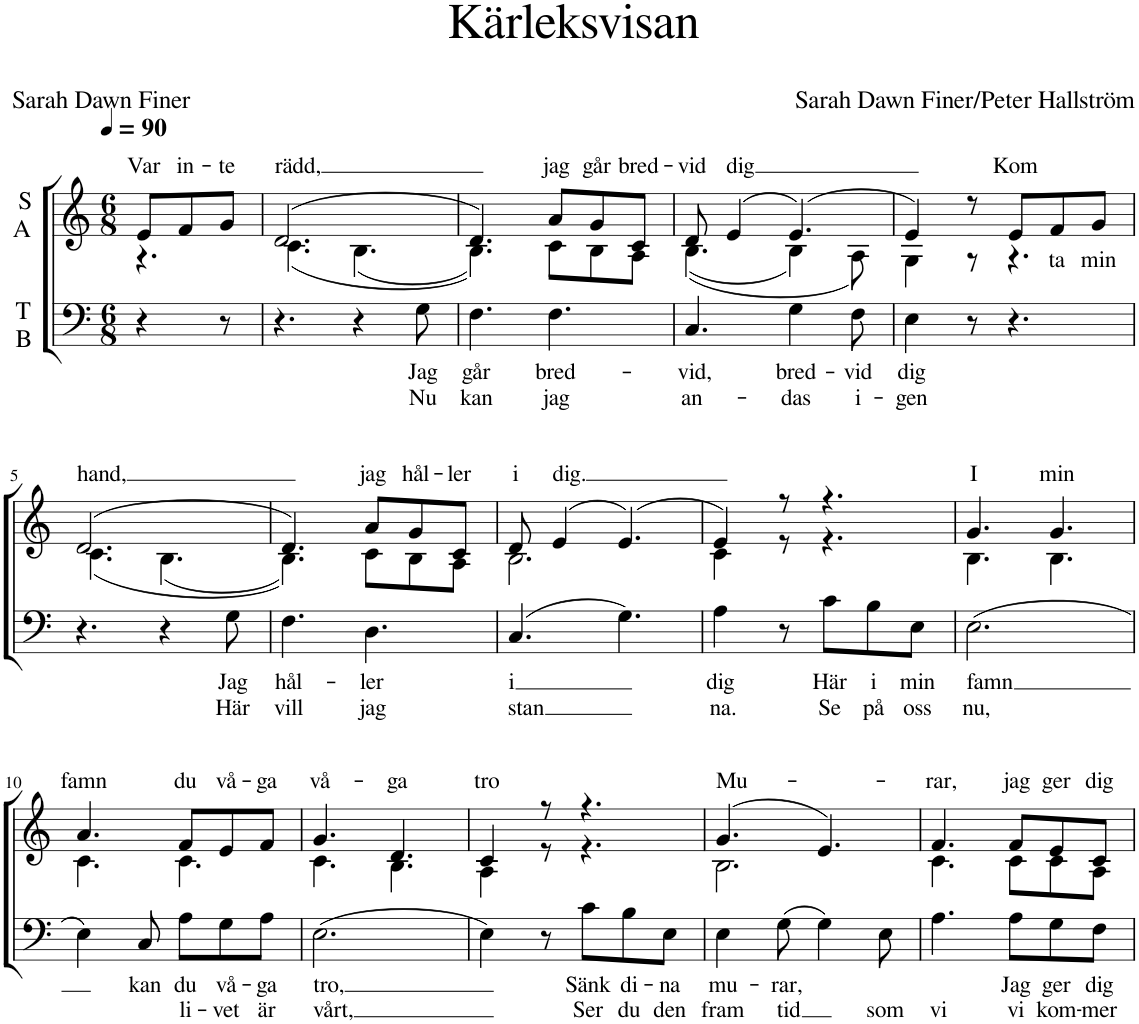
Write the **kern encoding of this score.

**kern	**text	**text	**kern	**text
*part2	*part2	*part2	*part1	*part1
*staff2	*staff2	*staff2	*staff1	*staff1
*I"T B	*	*	*I"S A	*
*clefF4	*	*	*clefG2	*
*k[]	*	*	*k[]	*
*M6/8	*	*	*M6/8	*
*MM90	*	*	*MM90	*
=	=	=	=	=
!	!	!	!	!LO:LY:a
*	*	*	*^	*
4r	.	.	8e/L	4.r	Var
!	!	!	!	!	!LO:LY:a
.	.	.	8f/	.	in-
!	!	!	!	!	!LO:LY:a
8r	.	.	8g/J	.	-te
=1	=1	=1	=1	=1	=1
!	!	!	!	!	!LO:LY:a
4.r	.	.	(2.d/	(4.c\	rädd,
4r	.	.	.	(4.B\	.
!	!LO:LY:b	!LO:LY:b	!	!	!
8G\	Jag	Nu	.	.	.
=2	=2	=2	=2	=2	=2
!	!LO:LY:b	!LO:LY:b	!	!	!
4.F\	går	kan	4.d/)	4.B\))	.
!	!LO:LY:b	!LO:LY:b	!	!	!LO:LY:a
4.F\	bred-	jag	8a/L	8c\L	jag
!	!	!	!	!	!LO:LY:a
.	.	.	8g/	8B\	går
!	!	!	!	!	!LO:LY:a
.	.	.	8c/J	8A\J	bred-
=3	=3	=3	=3	=3	=3
!	!LO:LY:b	!LO:LY:b	!	!	!LO:LY:a
4.C/	-vid,	an-	8d/	((4.B\	-vid
!	!	!	!	!	!LO:LY:a
.	.	.	(4e/	.	dig
!	!LO:LY:b	!LO:LY:b	!	!	!
4G\	bred-	-das	(4.e/)	4B\)	.
!	!LO:LY:b	!LO:LY:b	!	!	!
8F\	-vid	i-	.	8A\)	.
=4	=4	=4	=4	=4	=4
!	!LO:LY:b	!LO:LY:b	!	!	!
4E\	dig	-gen	4e/)	4G\	.
8r	.	.	8r	8r	.
!	!	!	!	!	!LO:LY:a
4.r	.	.	8e/L	4.r	Kom
!	!	!	!	!	!LO:LY:b
.	.	.	8f/	.	ta
!	!	!	!	!	!LO:LY:b
.	.	.	8g/J	.	min
!!LO:LB:g=z	!!
=5	=5	=5	=5	=5	=5
!	!	!	!	!	!LO:LY:a
4.r	.	.	(2.d/	(4.c\	hand,
4r	.	.	.	(4.B\	.
!	!LO:LY:b	!LO:LY:b	!	!	!
8G\	Jag	Här	.	.	.
=6	=6	=6	=6	=6	=6
!	!LO:LY:b	!LO:LY:b	!	!	!
4.F\	hål-	vill	4.d/)	4.B\))	.
!	!LO:LY:b	!LO:LY:b	!	!	!LO:LY:a
4.D\	-ler	jag	8a/L	8c\L	jag
!	!	!	!	!	!LO:LY:a
.	.	.	8g/	8B\	hål-
!	!	!	!	!	!LO:LY:a
.	.	.	8c/J	8A\J	-ler
=7	=7	=7	=7	=7	=7
!	!LO:LY:b	!LO:LY:b	!	!	!LO:LY:a
(4.C/	i	stan	8d/	2.B\	i
!	!	!	!	!	!LO:LY:a
.	.	.	(4e/	.	dig.
4.G\)	.	.	(4.e/)	.	.
=8	=8	=8	=8	=8	=8
!	!LO:LY:b	!LO:LY:b	!	!	!
4A\	dig	na.	4e/)	4c\	.
8r	.	.	8r	8r	.
!	!LO:LY:b	!LO:LY:b	!	!	!
8c\L	Här	Se	4.r	4.r	.
!	!LO:LY:b	!LO:LY:b	!	!	!
8B\	i	på	.	.	.
!	!LO:LY:b	!LO:LY:b	!	!	!
8E\J	min	oss	.	.	.
=9	=9	=9	=9	=9	=9
!	!LO:LY:b	!LO:LY:b	!	!	!LO:LY:a
(2.E\	famn	nu,	4.g/	4.B\	I
!	!	!	!	!	!LO:LY:a
.	.	.	4.g/	4.B\	min
!!LO:LB:g=z	!!
=10	=10	=10	=10	=10	=10
!	!	!	!	!	!LO:LY:a
4E\)	.	.	4.a/	4.c\	famn
!	!LO:LY:b	!	!	!	!
8C/	kan	.	.	.	.
!	!LO:LY:b	!LO:LY:b	!	!	!LO:LY:a
8A\L	du	li-	8f/L	4.c\	du
!	!LO:LY:b	!LO:LY:b	!	!	!LO:LY:a
8G\	vå-	-vet	8e/	.	vå-
!	!LO:LY:b	!LO:LY:b	!	!	!LO:LY:a
8A\J	-ga	är	8f/J	.	-ga
=11	=11	=11	=11	=11	=11
!	!LO:LY:b	!LO:LY:b	!	!	!LO:LY:a
(2.E\	tro,	vårt,	4.g/	4.c\	vå-
!	!	!	!	!	!LO:LY:a
.	.	.	4.d/	4.B\	-ga
=12	=12	=12	=12	=12	=12
!	!	!	!	!	!LO:LY:a
4E\)	.	.	4c/	4A\	tro
8r	.	.	8r	8r	.
!	!LO:LY:b	!LO:LY:b	!	!	!
8c\L	Sänk	Ser	4.r	4.r	.
!	!LO:LY:b	!LO:LY:b	!	!	!
8B\	di-	du	.	.	.
!	!LO:LY:b	!LO:LY:b	!	!	!
8E\J	-na	den	.	.	.
=13	=13	=13	=13	=13	=13
!	!LO:LY:b	!LO:LY:b	!	!	!LO:LY:a
4E\	mu-	fram	(4.g/	2.B\	Mu-
!	!LO:LY:b	!LO:LY:b	!	!	!
(8G\	-rar,	tid	.	.	.
4G\)	.	.	4.e/)	.	.
!	!	!LO:LY:b	!	!	!
8E\	.	som	.	.	.
=14	=14	=14	=14	=14	=14
!	!	!LO:LY:b	!	!	!LO:LY:a
4.A\	.	vi	4.f/	4.c\	-rar,
!	!LO:LY:b	!LO:LY:b	!	!	!LO:LY:a
8A\L	Jag	vi	8f/L	8c\L	jag
!	!LO:LY:b	!LO:LY:b	!	!	!LO:LY:a
8G\	ger	kom-	8e/	8c\	ger
!	!LO:LY:b	!LO:LY:b	!	!	!LO:LY:a
8F\J	dig	-mer	8c/J	8A\J	dig
*	*	*	*v	*v	*
=	=	=	=	=
*-	*-	*-	*-	*-
